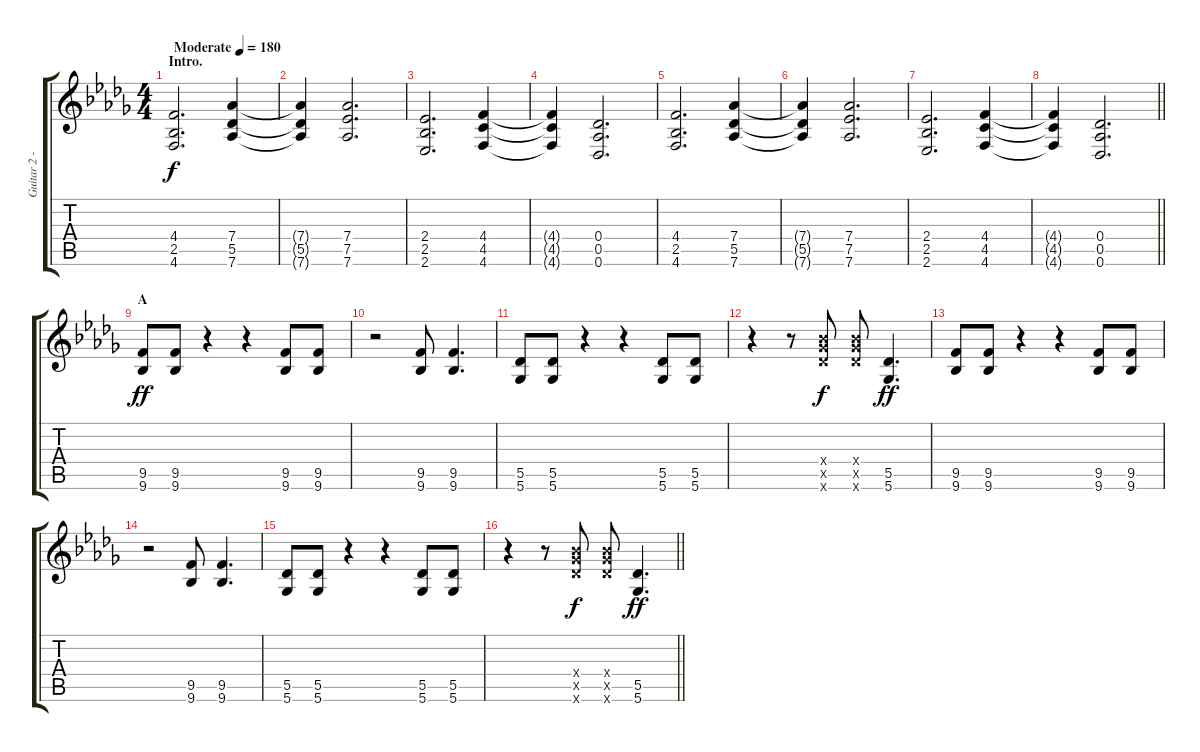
\track ("Guitar 2 - Sunao" "Guitar 2 -") {instrument distortionguitar}
\staff {score tabs}
\tuning (Eb4 Bb3 Gb3 Db3 Ab2 Db2) {hide}
\ts (4 4)
\section ("" "Intro.")
\tempo (180 "Moderate")
\clef g2
\ks db
(4.4 2.5 4.6).2{d dy f volume 8 balance 8 instrument distortionguitar} (7.4 5.5 7.6).4 |
(7.4{t} 5.5{t} 7.6{t}).4 (7.4 7.5 7.6).2{d} |
(2.4 2.5 2.6).2{d} (4.4 4.5 4.6).4 |
(4.4{t} 4.5{t} 4.6{t}).4 (0.4 0.5 0.6).2{d} |
(4.4 2.5 4.6).2{d} (7.4 5.5 7.6).4 |
(7.4{t} 5.5{t} 7.6{t}).4 (7.4 7.5 7.6).2{d} |
(2.4 2.5 2.6).2{d} (4.4 4.5 4.6).4 |
\barLineRight lightlight
(4.4{t} 4.5{t} 4.6{t}).4 (0.4 0.5 0.6).2{d} |
\section ("" "A")
(9.5 9.6).8{dy ff volume 10 balance 16} (9.5 9.6).8 r.4 r.4 (9.5 9.6).8 (9.5 9.6).8 |
r.2 (9.5 9.6).8 (9.5 9.6).4{d} |
(5.5 5.6).8 (5.5 5.6).8 r.4 r.4 (5.5 5.6).8 (5.5 5.6).8 |
r.4 r.8 (9.4{x} 10.5{x} 12.6{x}).8{dy f} (9.4{x} 10.5{x} 12.6{x}).8 (5.5 5.6).4{d dy ff} |
(9.5 9.6).8 (9.5 9.6).8 r.4 r.4 (9.5 9.6).8 (9.5 9.6).8 |
r.2 (9.5 9.6).8 (9.5 9.6).4{d} |
(5.5 5.6).8 (5.5 5.6).8 r.4 r.4 (5.5 5.6).8 (5.5 5.6).8 |
\barLineRight lightlight
r.4 r.8 (9.4{x} 10.5{x} 12.6{x}).8{dy f} (9.4{x} 10.5{x} 12.6{x}).8 (5.5 5.6).4{d dy ff}
